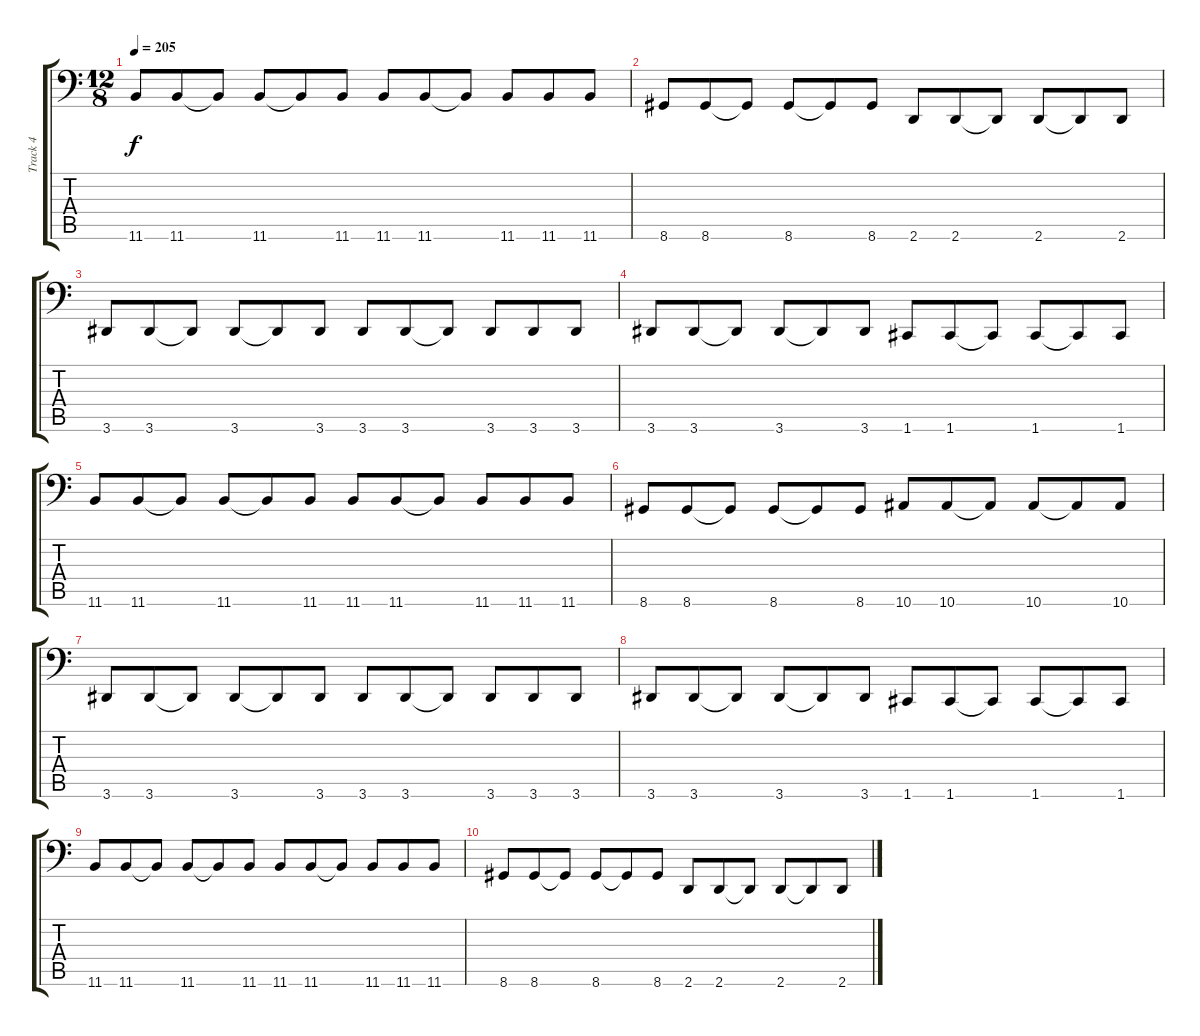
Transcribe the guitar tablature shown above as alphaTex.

\track ("Track 4" "Track 4") {instrument electricbassfinger}
\staff {score tabs}
\tuning (D3 A2 F2 C2 G1 C1) {hide}
\ts (12 8)
\tempo 205
\clef f4
\ks c
11.6.8{dy f} 11.6.8 11.6{t}.8 11.6.8 11.6{t}.8 11.6.8 11.6.8 11.6.8 11.6{t}.8 11.6.8 11.6.8 11.6.8 |
8.6.8 8.6.8 8.6{t}.8 8.6.8 8.6{t}.8 8.6.8 2.6.8 2.6.8 2.6{t}.8 2.6.8 2.6{t}.8 2.6.8 |
3.6.8 3.6.8 3.6{t}.8 3.6.8 3.6{t}.8 3.6.8 3.6.8 3.6.8 3.6{t}.8 3.6.8 3.6.8 3.6.8 |
3.6.8 3.6.8 3.6{t}.8 3.6.8 3.6{t}.8 3.6.8 1.6.8 1.6.8 1.6{t}.8 1.6.8 1.6{t}.8 1.6.8 |
11.6.8 11.6.8 11.6{t}.8 11.6.8 11.6{t}.8 11.6.8 11.6.8 11.6.8 11.6{t}.8 11.6.8 11.6.8 11.6.8 |
8.6.8 8.6.8 8.6{t}.8 8.6.8 8.6{t}.8 8.6.8 10.6.8 10.6.8 10.6{t}.8 10.6.8 10.6{t}.8 10.6.8 |
3.6.8 3.6.8 3.6{t}.8 3.6.8 3.6{t}.8 3.6.8 3.6.8 3.6.8 3.6{t}.8 3.6.8 3.6.8 3.6.8 |
3.6.8 3.6.8 3.6{t}.8 3.6.8 3.6{t}.8 3.6.8 1.6.8 1.6.8 1.6{t}.8 1.6.8 1.6{t}.8 1.6.8 |
11.6.8 11.6.8 11.6{t}.8 11.6.8 11.6{t}.8 11.6.8 11.6.8 11.6.8 11.6{t}.8 11.6.8 11.6.8 11.6.8 |
8.6.8 8.6.8 8.6{t}.8 8.6.8 8.6{t}.8 8.6.8 2.6.8 2.6.8 2.6{t}.8 2.6.8 2.6{t}.8 2.6.8
